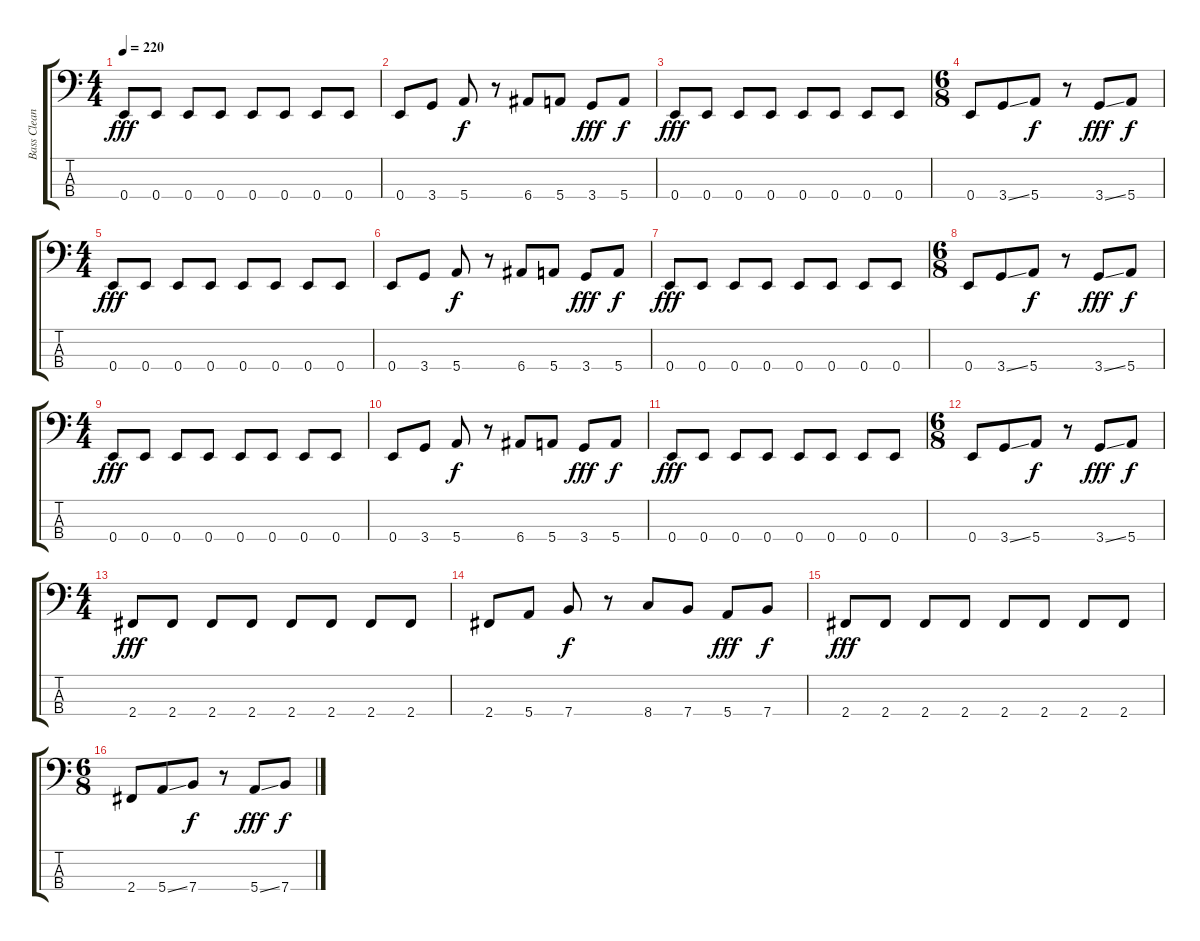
\track ("Bass Clean OK!" "Bass Clean") {instrument electricbassfinger}
\staff {score tabs}
\tuning (G2 D2 A1 E1) {hide}
\ts (4 4)
\tempo 220
\clef f4
\ks c
0.4.8{dy fff} 0.4.8 0.4.8 0.4.8 0.4.8 0.4.8 0.4.8 0.4.8 |
0.4.8 3.4.8 5.4.8{dy f} r.8 6.4.8 5.4.8 3.4.8{dy fff} 5.4.8{dy f} |
0.4.8{dy fff} 0.4.8 0.4.8 0.4.8 0.4.8 0.4.8 0.4.8 0.4.8 |
\ts (6 8)
0.4.8 3.4{ss}.8 5.4.8{dy f} r.8 3.4{ss}.8{dy fff} 5.4.8{dy f} |
\ts (4 4)
0.4.8{dy fff} 0.4.8 0.4.8 0.4.8 0.4.8 0.4.8 0.4.8 0.4.8 |
0.4.8 3.4.8 5.4.8{dy f} r.8 6.4.8 5.4.8 3.4.8{dy fff} 5.4.8{dy f} |
0.4.8{dy fff} 0.4.8 0.4.8 0.4.8 0.4.8 0.4.8 0.4.8 0.4.8 |
\ts (6 8)
0.4.8 3.4{ss}.8 5.4.8{dy f} r.8 3.4{ss}.8{dy fff} 5.4.8{dy f} |
\ts (4 4)
0.4.8{dy fff} 0.4.8 0.4.8 0.4.8 0.4.8 0.4.8 0.4.8 0.4.8 |
0.4.8 3.4.8 5.4.8{dy f} r.8 6.4.8 5.4.8 3.4.8{dy fff} 5.4.8{dy f} |
0.4.8{dy fff} 0.4.8 0.4.8 0.4.8 0.4.8 0.4.8 0.4.8 0.4.8 |
\ts (6 8)
0.4.8 3.4{ss}.8 5.4.8{dy f} r.8 3.4{ss}.8{dy fff} 5.4.8{dy f} |
\ts (4 4)
2.4.8{dy fff} 2.4.8 2.4.8 2.4.8 2.4.8 2.4.8 2.4.8 2.4.8 |
2.4.8 5.4.8 7.4.8{dy f} r.8 8.4.8 7.4.8 5.4.8{dy fff} 7.4.8{dy f} |
2.4.8{dy fff} 2.4.8 2.4.8 2.4.8 2.4.8 2.4.8 2.4.8 2.4.8 |
\ts (6 8)
2.4.8 5.4{ss}.8 7.4.8{dy f} r.8 5.4{ss}.8{dy fff} 7.4.8{dy f}
